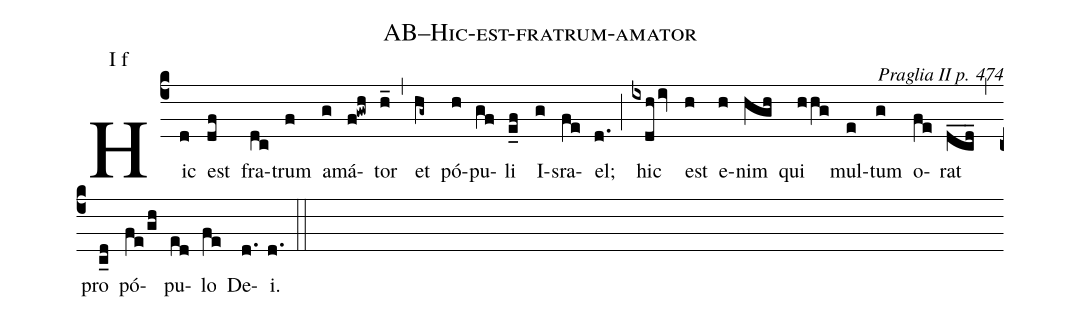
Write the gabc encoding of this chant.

name: AB--Hic-est-fratrum-amator;
commentary: Praglia II p. 474;
annotation: I f;
%%
(c4) Hic(d) est(df) fra(dc)trum(f) a(g)má(f!gwh)tor(h_) (,) et(hg~) pó(h)pu(gf)li(e_f) I(g)sra(fe)el;(d.) (;) hic(ixdh/iv) est(h) e(h)nim(hgh) qui(hhg) mul(e)tum(g) o(fe)rat(dcd___) (,) pro(c_d) pó(fe/gh)pu(ed)lo(fe) De(d.)i.(d.) (::)
